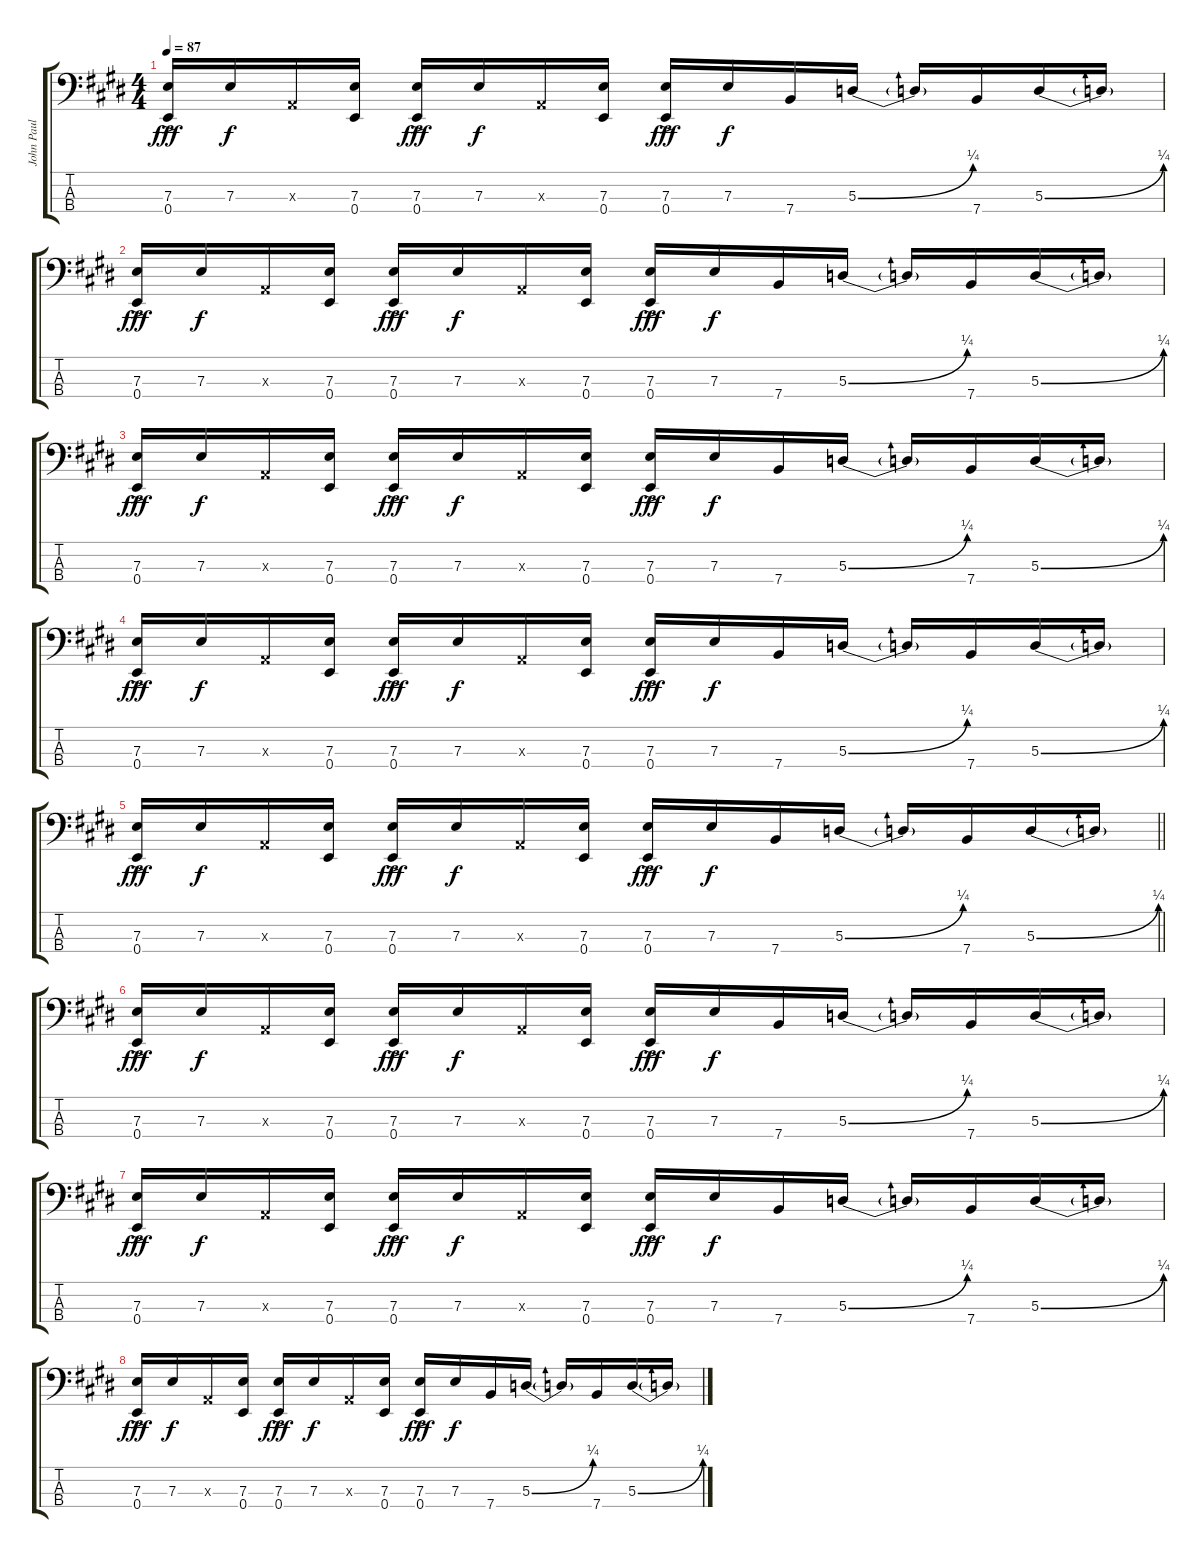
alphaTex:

\track ("John Paul Electric Bass (w/pick)" "John Paul ") {instrument electricbasspick}
\staff {score tabs}
\tuning (G2 D2 A1 E1) {hide}
\ts (4 4)
\tempo 87
\clef f4
\ks e
(7.3{ac} 0.4{ac}).16{dy fff} 7.3.16{dy f} 0.3{x}.16 (7.3 0.4).16 (7.3{ac} 0.4{ac}).16{dy fff} 7.3.16{dy f} 0.3{x}.16 (7.3 0.4).16 (7.3{ac} 0.4{ac}).16{dy fff} 7.3.16{dy f} 7.4.16 5.3{be (bend 0 0 60 1)}.16 5.3{t}.16 7.4.16 5.3{be (bend 0 0 60 1)}.16 5.3{t}.16 |
(7.3{ac} 0.4{ac}).16{dy fff} 7.3.16{dy f} 0.3{x}.16 (7.3 0.4).16 (7.3{ac} 0.4{ac}).16{dy fff} 7.3.16{dy f} 0.3{x}.16 (7.3 0.4).16 (7.3{ac} 0.4{ac}).16{dy fff} 7.3.16{dy f} 7.4.16 5.3{be (bend 0 0 60 1)}.16 5.3{t}.16 7.4.16 5.3{be (bend 0 0 60 1)}.16 5.3{t}.16 |
(7.3{ac} 0.4{ac}).16{dy fff} 7.3.16{dy f} 0.3{x}.16 (7.3 0.4).16 (7.3{ac} 0.4{ac}).16{dy fff} 7.3.16{dy f} 0.3{x}.16 (7.3 0.4).16 (7.3{ac} 0.4{ac}).16{dy fff} 7.3.16{dy f} 7.4.16 5.3{be (bend 0 0 60 1)}.16 5.3{t}.16 7.4.16 5.3{be (bend 0 0 60 1)}.16 5.3{t}.16 |
(7.3{ac} 0.4{ac}).16{dy fff} 7.3.16{dy f} 0.3{x}.16 (7.3 0.4).16 (7.3{ac} 0.4{ac}).16{dy fff} 7.3.16{dy f} 0.3{x}.16 (7.3 0.4).16 (7.3{ac} 0.4{ac}).16{dy fff} 7.3.16{dy f} 7.4.16 5.3{be (bend 0 0 60 1)}.16 5.3{t}.16 7.4.16 5.3{be (bend 0 0 60 1)}.16 5.3{t}.16 |
\barLineRight lightlight
(7.3{ac} 0.4{ac}).16{dy fff} 7.3.16{dy f} 0.3{x}.16 (7.3 0.4).16 (7.3{ac} 0.4{ac}).16{dy fff} 7.3.16{dy f} 0.3{x}.16 (7.3 0.4).16 (7.3{ac} 0.4{ac}).16{dy fff} 7.3.16{dy f} 7.4.16 5.3{be (bend 0 0 60 1)}.16 5.3{t}.16 7.4.16 5.3{be (bend 0 0 60 1)}.16 5.3{t}.16 |
(7.3{ac} 0.4{ac}).16{dy fff} 7.3.16{dy f} 0.3{x}.16 (7.3 0.4).16 (7.3{ac} 0.4{ac}).16{dy fff} 7.3.16{dy f} 0.3{x}.16 (7.3 0.4).16 (7.3{ac} 0.4{ac}).16{dy fff} 7.3.16{dy f} 7.4.16 5.3{be (bend 0 0 60 1)}.16 5.3{t}.16 7.4.16 5.3{be (bend 0 0 60 1)}.16 5.3{t}.16 |
(7.3{ac} 0.4{ac}).16{dy fff} 7.3.16{dy f} 0.3{x}.16 (7.3 0.4).16 (7.3{ac} 0.4{ac}).16{dy fff} 7.3.16{dy f} 0.3{x}.16 (7.3 0.4).16 (7.3{ac} 0.4{ac}).16{dy fff} 7.3.16{dy f} 7.4.16 5.3{be (bend 0 0 60 1)}.16 5.3{t}.16 7.4.16 5.3{be (bend 0 0 60 1)}.16 5.3{t}.16 |
(7.3{ac} 0.4{ac}).16{dy fff} 7.3.16{dy f} 0.3{x}.16 (7.3 0.4).16 (7.3{ac} 0.4{ac}).16{dy fff} 7.3.16{dy f} 0.3{x}.16 (7.3 0.4).16 (7.3{ac} 0.4{ac}).16{dy fff} 7.3.16{dy f} 7.4.16 5.3{be (bend 0 0 60 1)}.16 5.3{t}.16 7.4.16 5.3{be (bend 0 0 60 1)}.16 5.3{t}.16
